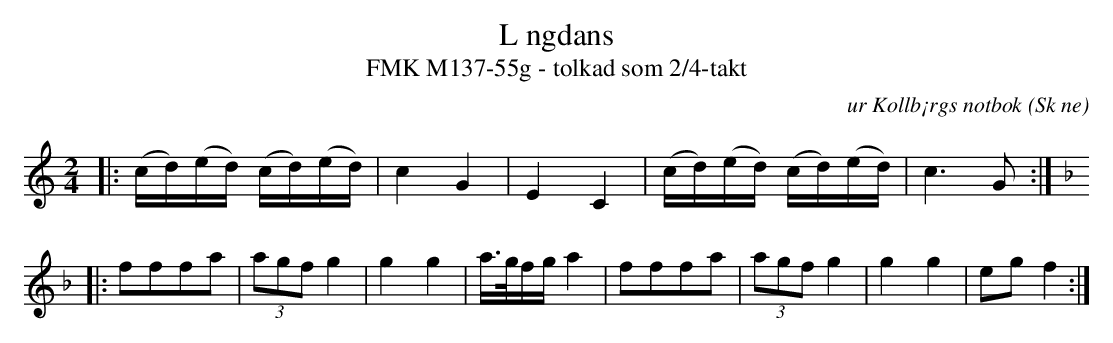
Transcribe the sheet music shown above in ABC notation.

X:1
T:L ngdans
T:FMK M137-55g - tolkad som 2/4-takt
C:ur Kollb¡rgs notbok
O:Sk ne
M:2/4
L:1/16
K:C
|: (cd)(ed) (cd)(ed) | c4 G4 | E4 C4 | (cd)(ed) (cd)(ed) | c4>G4 :|
|:[K:F] f2f2f2a2 |(3a2g2f2 g4 | g4 g4 |  a>gfg a4 | f2f2f2a2 |(3a2g2f2 g4 | g4  g4 | e2g2 f4  :|
